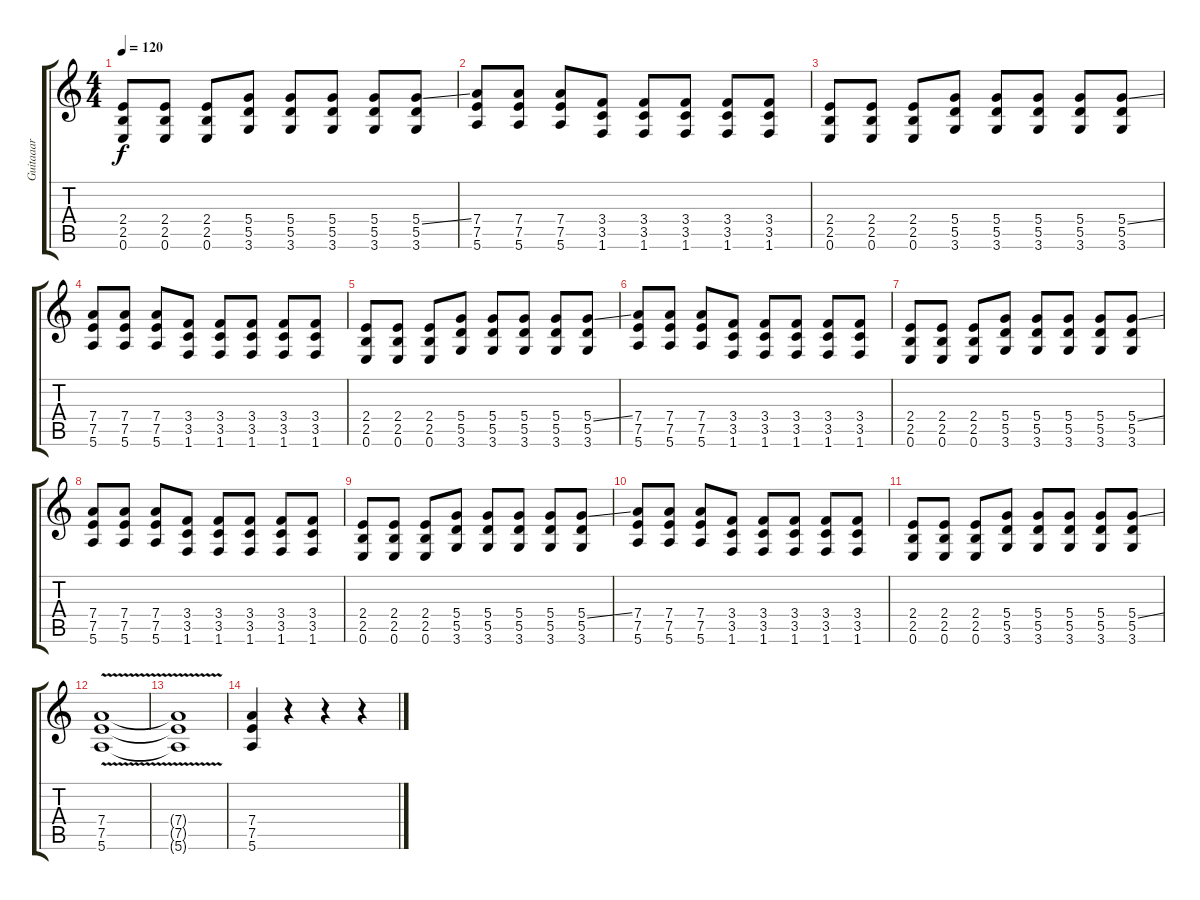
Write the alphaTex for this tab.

\track ("Guitaaar" "Guitaaar") {instrument distortionguitar}
\staff {score tabs}
\tuning (E4 B3 G3 D3 A2 E2) {hide}
\ts (4 4)
\tempo 120
\clef g2
\ks c
(2.4 2.5 0.6).8{dy f} (2.4 2.5 0.6).8 (2.4 2.5 0.6).8 (5.4 5.5 3.6).8 (5.4 5.5 3.6).8 (5.4 5.5 3.6).8 (5.4 5.5 3.6).8 (5.4{ss} 5.5 3.6).8 |
(7.4 7.5 5.6).8 (7.4 7.5 5.6).8 (7.4 7.5 5.6).8 (3.4 3.5 1.6).8 (3.4 3.5 1.6).8 (3.4 3.5 1.6).8 (3.4 3.5 1.6).8 (3.4 3.5 1.6).8 |
(2.4 2.5 0.6).8 (2.4 2.5 0.6).8 (2.4 2.5 0.6).8 (5.4 5.5 3.6).8 (5.4 5.5 3.6).8 (5.4 5.5 3.6).8 (5.4 5.5 3.6).8 (5.4{ss} 5.5 3.6).8 |
(7.4 7.5 5.6).8 (7.4 7.5 5.6).8 (7.4 7.5 5.6).8 (3.4 3.5 1.6).8 (3.4 3.5 1.6).8 (3.4 3.5 1.6).8 (3.4 3.5 1.6).8 (3.4 3.5 1.6).8 |
(2.4 2.5 0.6).8 (2.4 2.5 0.6).8 (2.4 2.5 0.6).8 (5.4 5.5 3.6).8 (5.4 5.5 3.6).8 (5.4 5.5 3.6).8 (5.4 5.5 3.6).8 (5.4{ss} 5.5 3.6).8 |
(7.4 7.5 5.6).8 (7.4 7.5 5.6).8 (7.4 7.5 5.6).8 (3.4 3.5 1.6).8 (3.4 3.5 1.6).8 (3.4 3.5 1.6).8 (3.4 3.5 1.6).8 (3.4 3.5 1.6).8 |
(2.4 2.5 0.6).8 (2.4 2.5 0.6).8 (2.4 2.5 0.6).8 (5.4 5.5 3.6).8 (5.4 5.5 3.6).8 (5.4 5.5 3.6).8 (5.4 5.5 3.6).8 (5.4{ss} 5.5 3.6).8 |
(7.4 7.5 5.6).8 (7.4 7.5 5.6).8 (7.4 7.5 5.6).8 (3.4 3.5 1.6).8 (3.4 3.5 1.6).8 (3.4 3.5 1.6).8 (3.4 3.5 1.6).8 (3.4 3.5 1.6).8 |
(2.4 2.5 0.6).8 (2.4 2.5 0.6).8 (2.4 2.5 0.6).8 (5.4 5.5 3.6).8 (5.4 5.5 3.6).8 (5.4 5.5 3.6).8 (5.4 5.5 3.6).8 (5.4{ss} 5.5 3.6).8 |
(7.4 7.5 5.6).8 (7.4 7.5 5.6).8 (7.4 7.5 5.6).8 (3.4 3.5 1.6).8 (3.4 3.5 1.6).8 (3.4 3.5 1.6).8 (3.4 3.5 1.6).8 (3.4 3.5 1.6).8 |
(2.4 2.5 0.6).8 (2.4 2.5 0.6).8 (2.4 2.5 0.6).8 (5.4 5.5 3.6).8 (5.4 5.5 3.6).8 (5.4 5.5 3.6).8 (5.4 5.5 3.6).8 (5.4{ss} 5.5 3.6).8 |
(7.4{v} 7.5 5.6).1 |
(7.4{t} 7.5{t} 5.6{t}).1 |
(7.4 7.5 5.6).4 r.4 r.4 r.4
